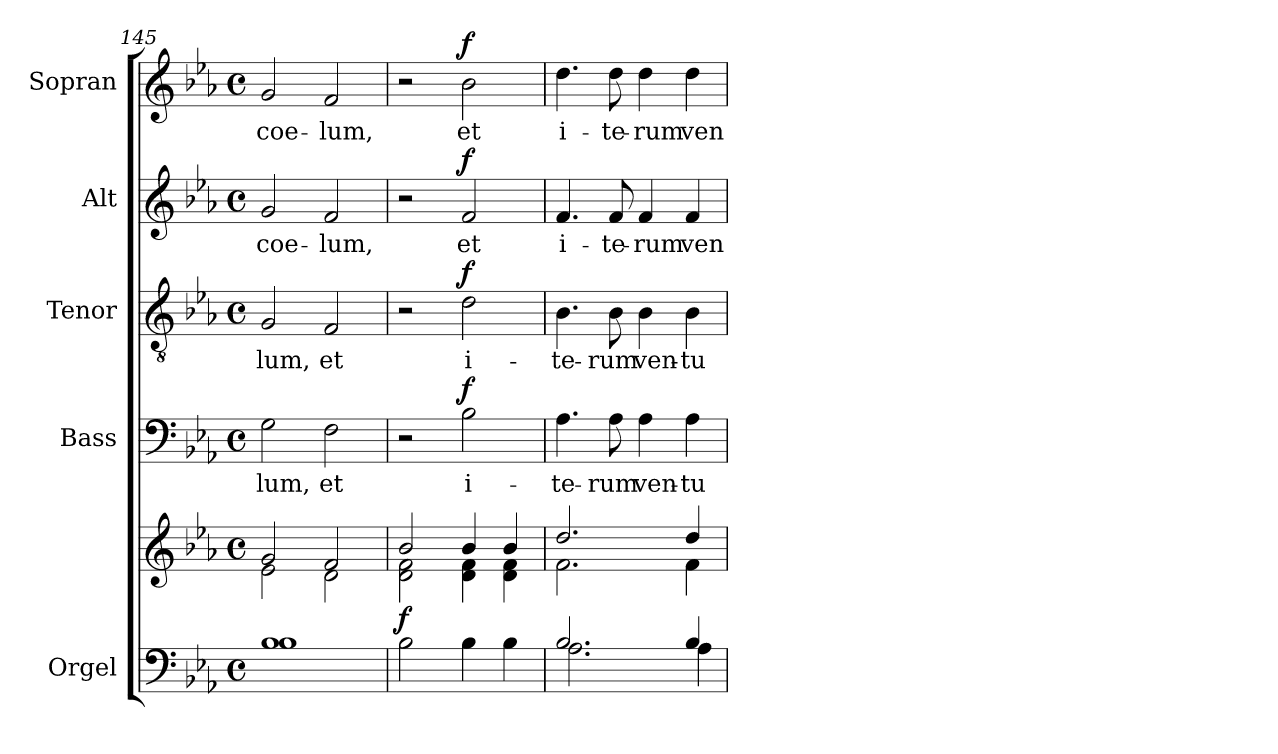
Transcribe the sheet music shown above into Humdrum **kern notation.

**kern	**kern	**dynam	**kern	**text	**dynam	**kern	**text	**dynam	**kern	**text	**dynam	**kern	**text	**dynam
*part5	*part5	*part5	*part4	*part4	*part4	*part3	*part3	*part3	*part2	*part2	*part2	*part1	*part1	*part1
*staff6	*staff5	*staff5/6	*staff4	*staff4	*staff4	*staff3	*staff3	*staff3	*staff2	*staff2	*staff2	*staff1	*staff1	*staff1
*I"Orgel	*	*	*I"Bass	*	*	*I"Tenor	*	*	*I"Alt	*	*	*I"Sopran	*	*
*I'Org.	*	*	*I'B.	*	*	*I'T.	*	*	*I'A.	*	*	*I'S.	*	*
*clefF4	*clefG2	*	*clefF4	*	*	*clefGv2	*	*	*clefG2	*	*	*clefG2	*	*
*k[b-e-a-]	*k[b-e-a-]	*	*k[b-e-a-]	*	*	*k[b-e-a-]	*	*	*k[b-e-a-]	*	*	*k[b-e-a-]	*	*
*E-:	*E-:	*	*E-:	*	*	*E-:	*	*	*E-:	*	*	*E-:	*	*
*M4/4	*M4/4	*	*M4/4	*	*	*M4/4	*	*	*M4/4	*	*	*M4/4	*	*
*met(c)	*met(c)	*	*met(c)	*	*	*met(c)	*	*	*met(c)	*	*	*met(c)	*	*
=145	=145	=145	=145	=145	=145	=145	=145	=145	=145	=145	=145	=145	=145	=145
*^	*^	*	*	*	*	*	*	*	*	*	*	*	*	*
!	!	!	!	!	!	!LO:LY:b	!	!	!LO:LY:b	!	!	!LO:LY:b	!	!	!LO:LY:b	!
1B-	1B-	2g/	2e-\	.	2G\	-lum,	.	2G/	-lum,	.	2g/	coe-	.	2g/	coe-	.
!	!	!	!	!	!	!LO:LY:b	!	!	!LO:LY:b	!	!	!LO:LY:b	!	!	!LO:LY:b	!
.	.	2f/	2d\	.	2F\	et	.	2F/	et	.	2f/	-lum,	.	2f/	-lum,	.
*v	*v	*	*	*	*	*	*	*	*	*	*	*	*	*	*	*
!!LO:PB:g=z
=146	=146	=146	=146	=146	=146	=146	=146	=146	=146	=146	=146	=146	=146	=146	=146
!	!	!	!LO:DY:b	!	!	!	!	!	!	!	!	!	!	!	!
2B-\	2b-/	2d\ 2f\	f	2r	.	.	2r	.	.	2r	.	.	2r	.	.
!	!	!	!	!	!LO:LY:b	!LO:DY:a	!	!LO:LY:b	!LO:DY:a	!	!LO:LY:b	!LO:DY:a	!	!LO:LY:b	!LO:DY:a
4B-\	4b-/	4d\ 4f\	.	2B-\	i-	f	2d\	i-	f	2f/	et	f	2b-\	et	f
4B-\	4b-/	4d\ 4f\	.	.	.	.	.	.	.	.	.	.	.	.	.
=147	=147	=147	=147	=147	=147	=147	=147	=147	=147	=147	=147	=147	=147	=147	=147
*^	*	*	*	*	*	*	*	*	*	*	*	*	*	*	*
!	!	!	!	!	!	!LO:LY:b	!	!	!LO:LY:b	!	!	!LO:LY:b	!	!	!LO:LY:b	!
2.B-/	2.A-\	2.dd/	2.f\	.	4.A-\	-te-	.	4.B-\	-te-	.	4.f/	i-	.	4.dd\	i-	.
!	!	!	!	!	!	!LO:LY:b	!	!	!LO:LY:b	!	!	!LO:LY:b	!	!	!LO:LY:b	!
.	.	.	.	.	8A-\	-rum	.	8B-\	-rum	.	8f/	-te-	.	8dd\	-te-	.
!	!	!	!	!	!	!LO:LY:b	!	!	!LO:LY:b	!	!	!LO:LY:b	!	!	!LO:LY:b	!
.	.	.	.	.	4A-\	ven-	.	4B-\	ven-	.	4f/	-rum	.	4dd\	-rum	.
!	!	!	!	!	!	!LO:LY:b	!	!	!LO:LY:b	!	!	!LO:LY:b	!	!	!LO:LY:b	!
4B-/	4A-\	4dd/	4f\	.	4A-\	-tu-	.	4B-\	-tu-	.	4f/	ven-	.	4dd\	ven-	.
*v	*v	*	*	*	*	*	*	*	*	*	*	*	*	*	*	*
*	*v	*v	*	*	*	*	*	*	*	*	*	*	*	*	*
=	=	=	=	=	=	=	=	=	=	=	=	=	=	=
*-	*-	*-	*-	*-	*-	*-	*-	*-	*-	*-	*-	*-	*-	*-
